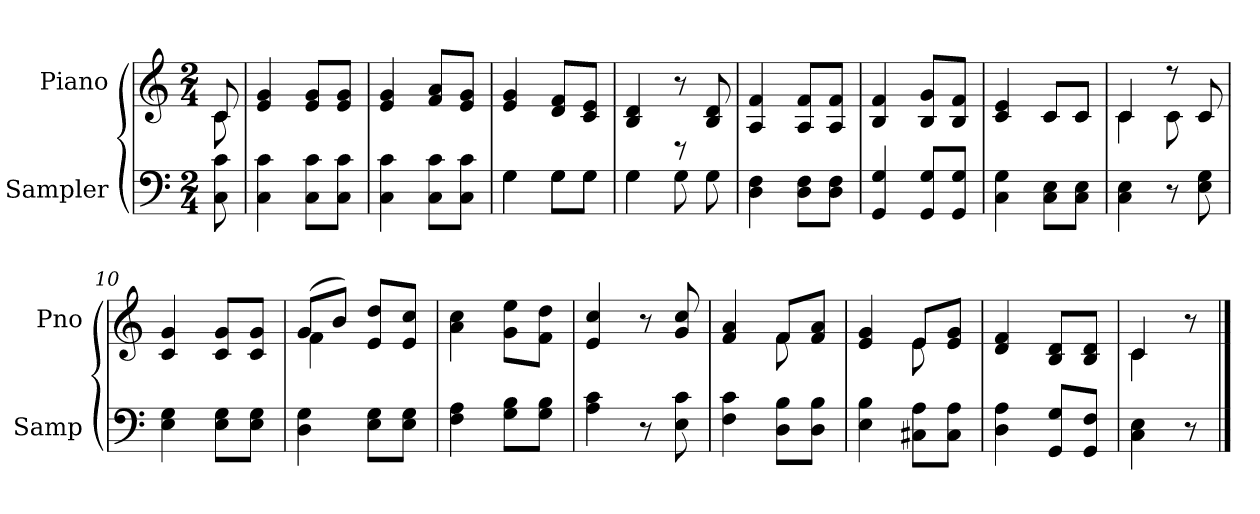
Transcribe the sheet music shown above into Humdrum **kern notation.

**kern	**kern
*part2	*part1
*staff2	*staff1
*I"Sampler	*I"Piano
*I'Samp	*I'Pno
*clefF4	*clefG2
*M2/4	*M2/4
=1	=1
*	*^
8C 8c	8c/	8c
*	*v	*v
=2	=2
4C 4c	4e 4g
8C\ 8c\L	8e/ 8g/L
8C\ 8c\J	8e/ 8g/J
=3	=3
4C 4c	4e 4g
8C\ 8c\L	8f/ 8a/L
8C\ 8c\J	8e/ 8g/J
=4	=4
*^	*
4G\	4G	4e 4g
8G\L	8G\L	8d/ 8f/L
8G\J	8G\J	8c/ 8e/J
=5	=5	=5
4G\	4G	4B 4d
8r	8G	8r
8G\	8ryy	8B 8d
*v	*v	*
=6	=6
4D 4F	4A 4f
8D\ 8F\L	8A/ 8f/L
8D\ 8F\J	8A/ 8f/J
=7	=7
4GG 4G	4B 4f
8GG/ 8G/L	8B/ 8g/L
8GG/ 8G/J	8B/ 8f/J
=8	=8
*	*^
4C 4G	4c 4e	4ryy
8C\ 8E\L	8c/L	8c/L
8C\ 8E\J	8c/J	8c/J
=9	=9	=9
4C 4E	4c/	4c
8r	8r	8c
8E 8G	8c/	8ryy
*	*v	*v
=10	=10
4E 4G	4c 4g
8E\ 8G\L	8c/ 8g/L
8E\ 8G\J	8c/ 8g/J
=11	=11
*	*^
4D 4G	(8g/L	4f
.	8b/J)	.
8E\ 8G\L	8e/ 8dd/L	4ryy
8E\ 8G\J	8e/ 8cc/J	.
*	*v	*v
=12	=12
4F 4A	4a 4cc
8G\ 8B\L	8g\ 8ee\L
8G\ 8B\J	8f\ 8dd\J
=13	=13
4A 4c	4e 4cc
8r	8r
8E 8c	8g 8cc
=14	=14
*	*^
4F 4c	4f 4a	4ryy
8D\ 8B\L	8f/L	8f
8D\ 8B\J	8f/ 8a/J	8ryy
=15	=15	=15
4E 4B	4e 4g	4ryy
8C#X\ 8A\L	8e/L	8e
8C#\ 8A\J	8e/ 8g/J	8ryy
*	*v	*v
=16	=16
4D 4A	4d 4f
8GG/ 8G/L	8B/ 8d/L
8GG/ 8F/J	8B/ 8d/J
=17	=17
*	*^
4C 4E	4c/	4c
8r	8r	8ryy
*	*v	*v
==	==
*-	*-
